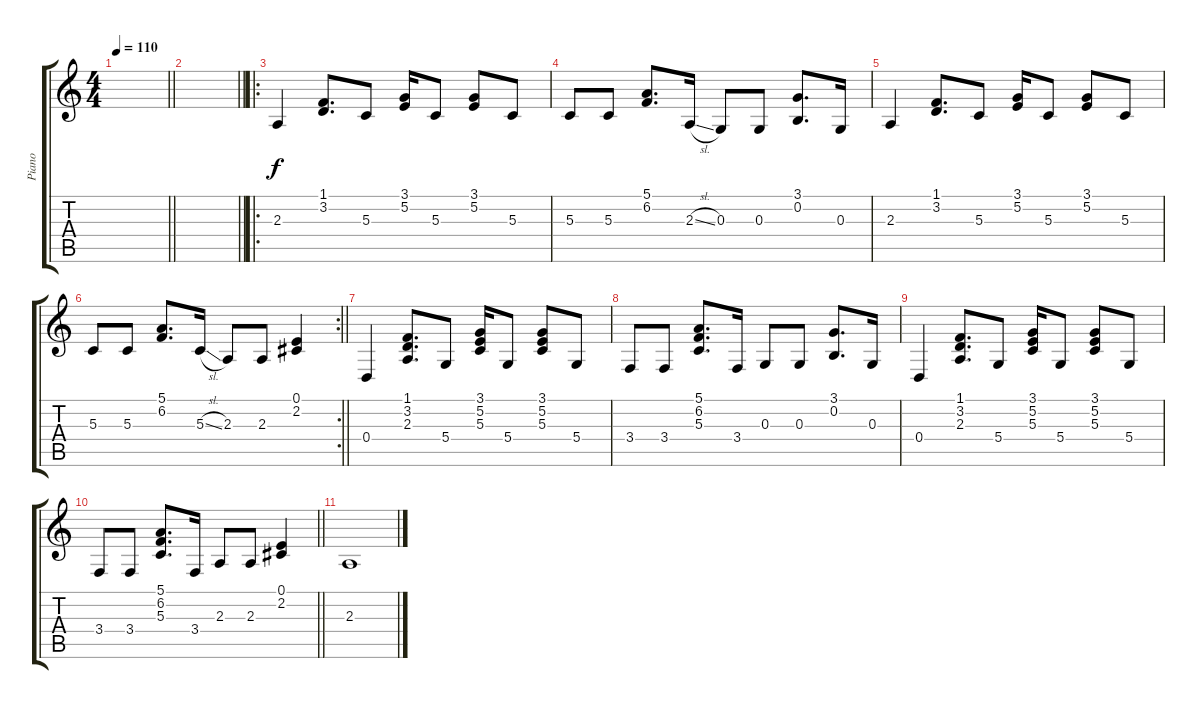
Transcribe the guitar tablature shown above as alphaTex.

\track ("Piano" "Piano") {instrument electricgrandpiano}
\staff {score tabs}
\tuning (E4 B3 G3 D3 A2 E2) {hide}
\ts (4 4)
\tempo 110
\clef g2
\barLineRight lightlight
\ks c
|
\barLineRight lightlight
|
\ro
2.3.4 (1.1 3.2).8{d} 5.3.8 (3.1 5.2).16 5.3.8 (3.1 5.2).8 5.3.8 |
5.3.8 5.3.8 (5.1 6.2).8{d} 2.3{sl}.16 0.3.8 0.3.8 (3.1 0.2).8{d} 0.3.16 |
2.3.4 (1.1 3.2).8{d} 5.3.8 (3.1 5.2).16 5.3.8 (3.1 5.2).8 5.3.8 |
\rc 2
\barLineRight lightlight
5.3.8 5.3.8 (5.1 6.2).8{d} 5.3{sl}.16 2.3.8 2.3.8 (0.1 2.2).4 |
0.4.4 (1.1 3.2 2.3).8{d} 5.4.8 (3.1 5.2 5.3).16 5.4.8 (3.1 5.2 5.3).8 5.4.8 |
3.4.8 3.4.8 (5.1 6.2 5.3).8{d} 3.4.16 0.3.8 0.3.8 (3.1 0.2).8{d} 0.3.16 |
0.4.4 (1.1 3.2 2.3).8{d} 5.4.8 (3.1 5.2 5.3).16 5.4.8 (3.1 5.2 5.3).8 5.4.8 |
\barLineRight lightlight
3.4.8 3.4.8 (5.1 6.2 5.3).8{d} 3.4.16 2.3.8 2.3.8 (0.1 2.2).4 |
2.3.1
